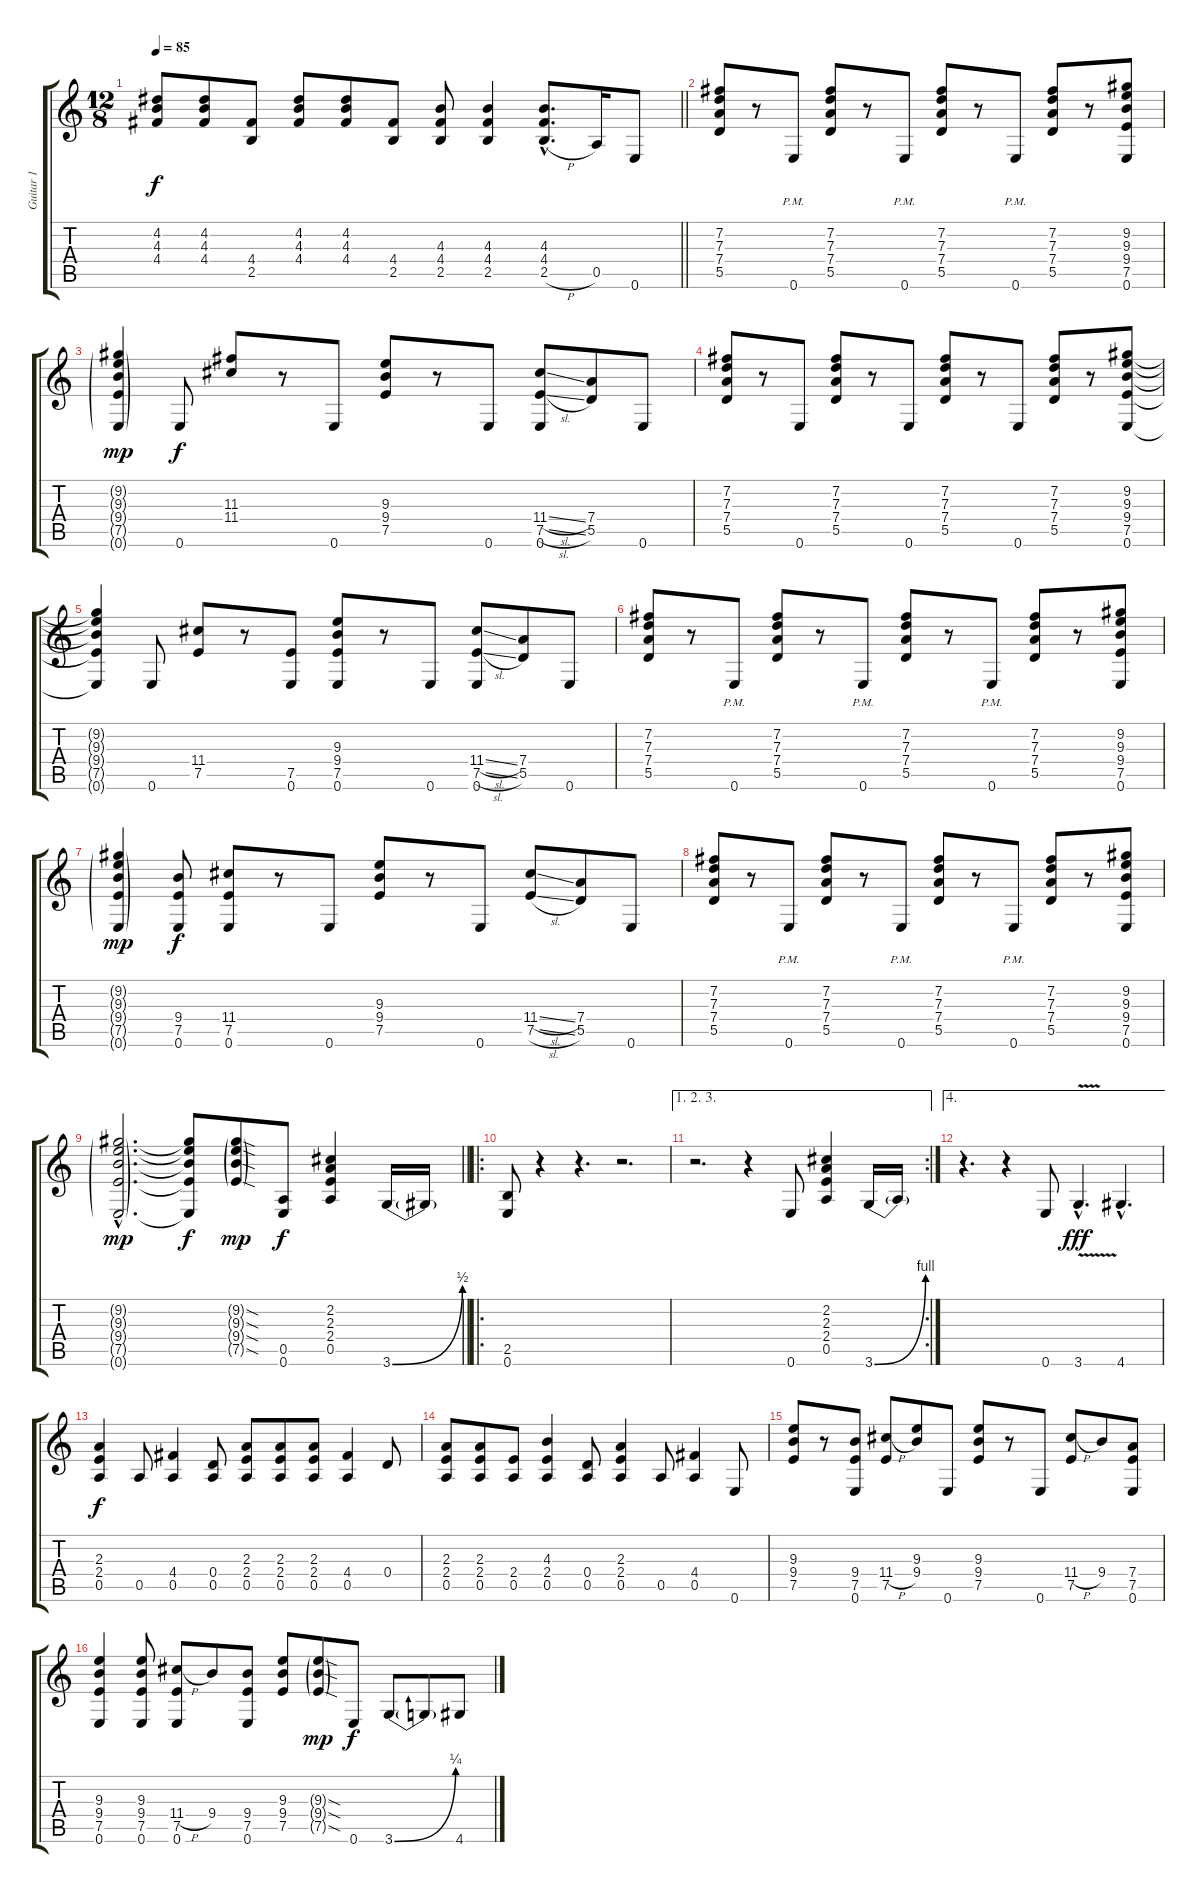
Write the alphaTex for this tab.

\track ("Guitar 1" "Guitar 1") {instrument overdrivenguitar}
\staff {score tabs}
\tuning (E4 B3 G3 D3 A2 E2) {hide}
\ts (12 8)
\tempo 85
\clef g2
\barLineRight lightlight
\ks c
(4.2 4.3 4.4).8{dy f} (4.2 4.3 4.4).8 (4.4 2.5).8 (4.2 4.3 4.4).8 (4.2 4.3 4.4).8 (4.4 2.5).8 (4.3 4.4 2.5).8 (4.3 4.4 2.5).4 (4.3{hac} 4.4{hac} 2.5{h hac}).8{d} 0.5.16 0.6.8 |
(7.2 7.3 7.4 5.5).8 r.8 0.6{pm}.8 (7.2 7.3 7.4 5.5).8 r.8 0.6{pm}.8 (7.2 7.3 7.4 5.5).8 r.8 0.6{pm}.8 (7.2 7.3 7.4 5.5).8 r.8 (9.2 9.3 9.4 7.5 0.6).8 |
(9.2{g} 9.3{g} 9.4{g} 7.5{g} 0.6{g}).4{dy mp} 0.6.8{dy f} (11.3 11.4).8 r.8 0.6.8 (9.3 9.4 7.5).8 r.8 0.6.8 (11.4{sl} 7.5{sl} 0.6).8 (7.4 5.5).8 0.6.8 |
(7.2 7.3 7.4 5.5).8 r.8 0.6.8 (7.2 7.3 7.4 5.5).8 r.8 0.6.8 (7.2 7.3 7.4 5.5).8 r.8 0.6.8 (7.2 7.3 7.4 5.5).8 r.8 (9.2 9.3 9.4 7.5 0.6).8 |
(9.2{t} 9.3{t} 9.4{t} 7.5{t} 0.6{t}).4 0.6.8 (11.4 7.5).8 r.8 (7.5 0.6).8 (9.3 9.4 7.5 0.6).8 r.8 0.6.8 (11.4{sl} 7.5{sl} 0.6).8 (7.4 5.5).8 0.6.8 |
(7.2 7.3 7.4 5.5).8 r.8 0.6{pm}.8 (7.2 7.3 7.4 5.5).8 r.8 0.6{pm}.8 (7.2 7.3 7.4 5.5).8 r.8 0.6{pm}.8 (7.2 7.3 7.4 5.5).8 r.8 (9.2 9.3 9.4 7.5 0.6).8 |
(9.2{g} 9.3{g} 9.4{g} 7.5{g} 0.6{g}).4{dy mp} (9.4 7.5 0.6).8{dy f} (11.4 7.5 0.6).8 r.8 0.6.8 (9.3 9.4 7.5).8 r.8 0.6.8 (11.4{sl} 7.5{sl}).8 (7.4 5.5).8 0.6.8 |
(7.2 7.3 7.4 5.5).8 r.8 0.6{pm}.8 (7.2 7.3 7.4 5.5).8 r.8 0.6{pm}.8 (7.2 7.3 7.4 5.5).8 r.8 0.6{pm}.8 (7.2 7.3 7.4 5.5).8 r.8 (9.2 9.3 9.4 7.5 0.6).8 |
\barLineRight lightlight
(9.2{g hac} 9.3{g hac} 9.4{g hac} 7.5{g hac} 0.6{g hac}).2{d dy mp} (9.2{t} 9.3{t} 9.4{t} 7.5{t} 0.6{t}).8{dy f} (9.2{sod g} 9.3{sod g} 9.4{sod g} 7.5{sod g}).8{dy mp} (0.5 0.6).8{dy f} (2.2 2.3 2.4 0.5).4 3.6{be (bend 0 0 60 2)}.16 3.6{t}.16 |
\ro
(2.5 0.6).8 r.4 r.4{d} r.2{d} |
\ae (1 2 3)
\rc 2
r.2{d} r.4 0.6.8 (2.2 2.3 2.4 0.5).4 3.6{be (bend 0 0 60 4)}.16 3.6{t}.16 |
\ae 4
r.4{d} r.4 0.6.8 3.6{v hac}.4{d dy fff} 4.6{hac}.4{d} |
(2.3 2.4 0.5).4{dy f} 0.5.8 (4.4 0.5).4 (0.4 0.5).8 (2.3 2.4 0.5).8 (2.3 2.4 0.5).8 (2.3 2.4 0.5).8 (4.4 0.5).4 0.4.8 |
(2.3 2.4 0.5).8 (2.3 2.4 0.5).8 (2.4 0.5).8 (4.3 2.4 0.5).4 (0.4 0.5).8 (2.3 2.4 0.5).4 0.5.8 (4.4 0.5).4 0.6.8 |
(9.3 9.4 7.5).8 r.8 (9.4 7.5 0.6).8 (11.4{h} 7.5).8 (9.3 9.4).8 0.6.8 (9.3 9.4 7.5).8 r.8 0.6.8 (11.4{h} 7.5).8 9.4.8 (7.4 7.5 0.6).8 |
(9.3 9.4 7.5 0.6).4 (9.3 9.4 7.5 0.6).8 (11.4{h} 7.5 0.6).8 9.4.8 (9.4 7.5 0.6).8 (9.3 9.4 7.5).8 (9.3{sod g} 9.4{sod g} 7.5{sod g}).8{dy mp} 0.6.8{dy f} 3.6{be (bend 0 0 60 1)}.8 3.6{t}.8 4.6.8
